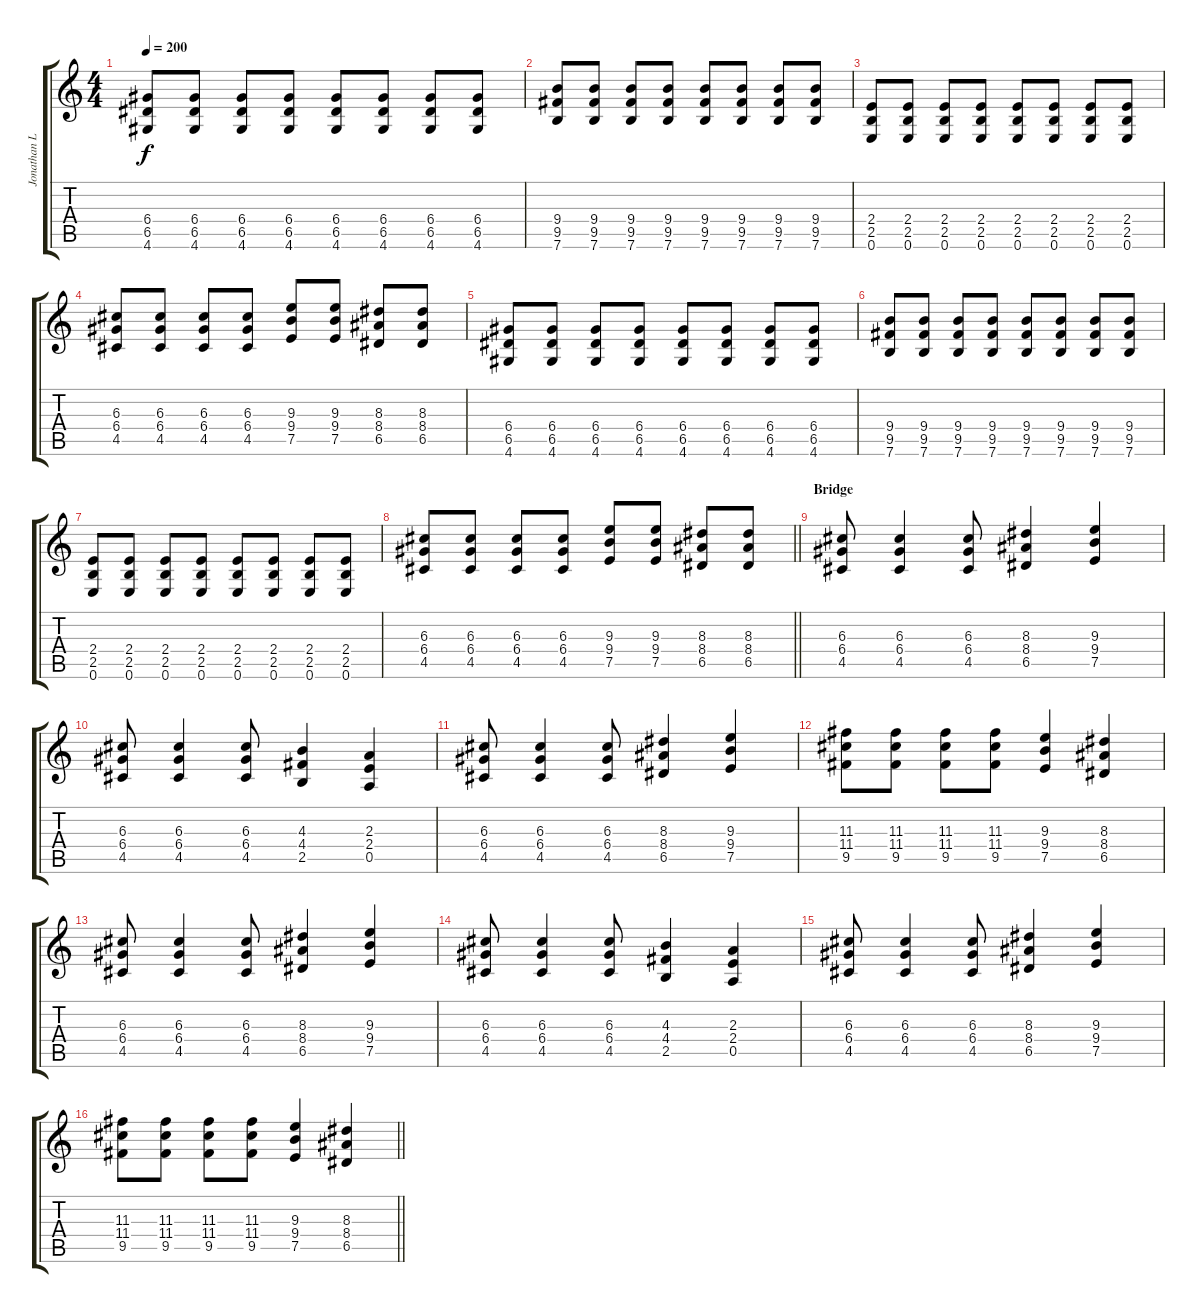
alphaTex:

\track ("Jonathan Le Landais" "Jonathan L") {instrument distortionguitar}
\staff {score tabs}
\tuning (E4 B3 G3 D3 A2 E2) {hide}
\ts (4 4)
\tempo 200
\clef g2
\ks c
(6.4 6.5 4.6).8{dy f} (6.4 6.5 4.6).8 (6.4 6.5 4.6).8 (6.4 6.5 4.6).8 (6.4 6.5 4.6).8 (6.4 6.5 4.6).8 (6.4 6.5 4.6).8 (6.4 6.5 4.6).8 |
(9.4 9.5 7.6).8 (9.4 9.5 7.6).8 (9.4 9.5 7.6).8 (9.4 9.5 7.6).8 (9.4 9.5 7.6).8 (9.4 9.5 7.6).8 (9.4 9.5 7.6).8 (9.4 9.5 7.6).8 |
(2.4 2.5 0.6).8 (2.4 2.5 0.6).8 (2.4 2.5 0.6).8 (2.4 2.5 0.6).8 (2.4 2.5 0.6).8 (2.4 2.5 0.6).8 (2.4 2.5 0.6).8 (2.4 2.5 0.6).8 |
(6.3 6.4 4.5).8 (6.3 6.4 4.5).8 (6.3 6.4 4.5).8 (6.3 6.4 4.5).8 (9.3 9.4 7.5).8 (9.3 9.4 7.5).8 (8.3 8.4 6.5).8 (8.3 8.4 6.5).8 |
(6.4 6.5 4.6).8 (6.4 6.5 4.6).8 (6.4 6.5 4.6).8 (6.4 6.5 4.6).8 (6.4 6.5 4.6).8 (6.4 6.5 4.6).8 (6.4 6.5 4.6).8 (6.4 6.5 4.6).8 |
(9.4 9.5 7.6).8 (9.4 9.5 7.6).8 (9.4 9.5 7.6).8 (9.4 9.5 7.6).8 (9.4 9.5 7.6).8 (9.4 9.5 7.6).8 (9.4 9.5 7.6).8 (9.4 9.5 7.6).8 |
(2.4 2.5 0.6).8 (2.4 2.5 0.6).8 (2.4 2.5 0.6).8 (2.4 2.5 0.6).8 (2.4 2.5 0.6).8 (2.4 2.5 0.6).8 (2.4 2.5 0.6).8 (2.4 2.5 0.6).8 |
\barLineRight lightlight
(6.3 6.4 4.5).8 (6.3 6.4 4.5).8 (6.3 6.4 4.5).8 (6.3 6.4 4.5).8 (9.3 9.4 7.5).8 (9.3 9.4 7.5).8 (8.3 8.4 6.5).8 (8.3 8.4 6.5).8 |
\section ("" "Bridge")
(6.3 6.4 4.5).8 (6.3 6.4 4.5).4 (6.3 6.4 4.5).8 (8.3 8.4 6.5).4 (9.3 9.4 7.5).4 |
(6.3 6.4 4.5).8 (6.3 6.4 4.5).4 (6.3 6.4 4.5).8 (4.3 4.4 2.5).4 (2.3 2.4 0.5).4 |
(6.3 6.4 4.5).8 (6.3 6.4 4.5).4 (6.3 6.4 4.5).8 (8.3 8.4 6.5).4 (9.3 9.4 7.5).4 |
(11.3 11.4 9.5).8 (11.3 11.4 9.5).8 (11.3 11.4 9.5).8 (11.3 11.4 9.5).8 (9.3 9.4 7.5).4 (8.3 8.4 6.5).4 |
(6.3 6.4 4.5).8 (6.3 6.4 4.5).4 (6.3 6.4 4.5).8 (8.3 8.4 6.5).4 (9.3 9.4 7.5).4 |
(6.3 6.4 4.5).8 (6.3 6.4 4.5).4 (6.3 6.4 4.5).8 (4.3 4.4 2.5).4 (2.3 2.4 0.5).4 |
(6.3 6.4 4.5).8 (6.3 6.4 4.5).4 (6.3 6.4 4.5).8 (8.3 8.4 6.5).4 (9.3 9.4 7.5).4 |
\barLineRight lightlight
(11.3 11.4 9.5).8 (11.3 11.4 9.5).8 (11.3 11.4 9.5).8 (11.3 11.4 9.5).8 (9.3 9.4 7.5).4 (8.3 8.4 6.5).4
